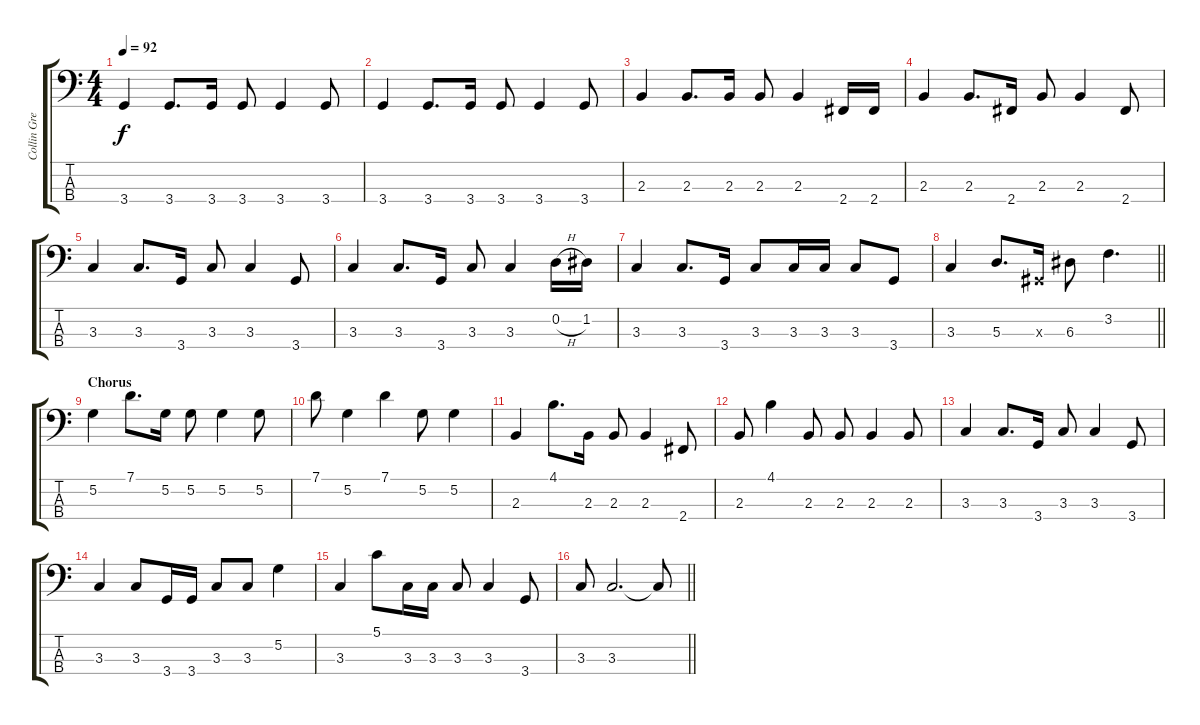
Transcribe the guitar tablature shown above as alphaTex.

\track ("Collin Greenwood-Bass" "Collin Gre") {instrument electricbassfinger}
\staff {score tabs}
\tuning (G2 D2 A1 E1) {hide}
\ts (4 4)
\tempo 92
\clef f4
\ks c
3.4.4{dy f} 3.4.8{d} 3.4.16 3.4.8 3.4.4 3.4.8 |
3.4.4 3.4.8{d} 3.4.16 3.4.8 3.4.4 3.4.8 |
2.3.4 2.3.8{d} 2.3.16 2.3.8 2.3.4 2.4.16 2.4.16 |
2.3.4 2.3.8{d} 2.4.16 2.3.8 2.3.4 2.4.8 |
3.3.4 3.3.8{d} 3.4.16 3.3.8 3.3.4 3.4.8 |
3.3.4 3.3.8{d} 3.4.16 3.3.8 3.3.4 0.2{h}.16 1.2.16 |
3.3.4 3.3.8{d} 3.4.16 3.3.8 3.3.16 3.3.16 3.3.8 3.4.8 |
\barLineRight lightlight
3.3.4 5.3.8{d} -1.3{x}.16 6.3.8 3.2.4{d} |
\section ("" "Chorus")
5.2.4 7.1.8{d} 5.2.16 5.2.8 5.2.4 5.2.8 |
7.1.8 5.2.4 7.1.4 5.2.8 5.2.4 |
2.3.4 4.1.8{d} 2.3.16 2.3.8 2.3.4 2.4.8 |
2.3.8 4.1.4 2.3.8 2.3.8 2.3.4 2.3.8 |
3.3.4 3.3.8{d} 3.4.16 3.3.8 3.3.4 3.4.8 |
3.3.4 3.3.8 3.4.16 3.4.16 3.3.8 3.3.8 5.2.4 |
3.3.4 5.1.8 3.3.16 3.3.16 3.3.8 3.3.4 3.4.8 |
\barLineRight lightlight
3.3.8 3.3.2{d} 3.3{t}.8
